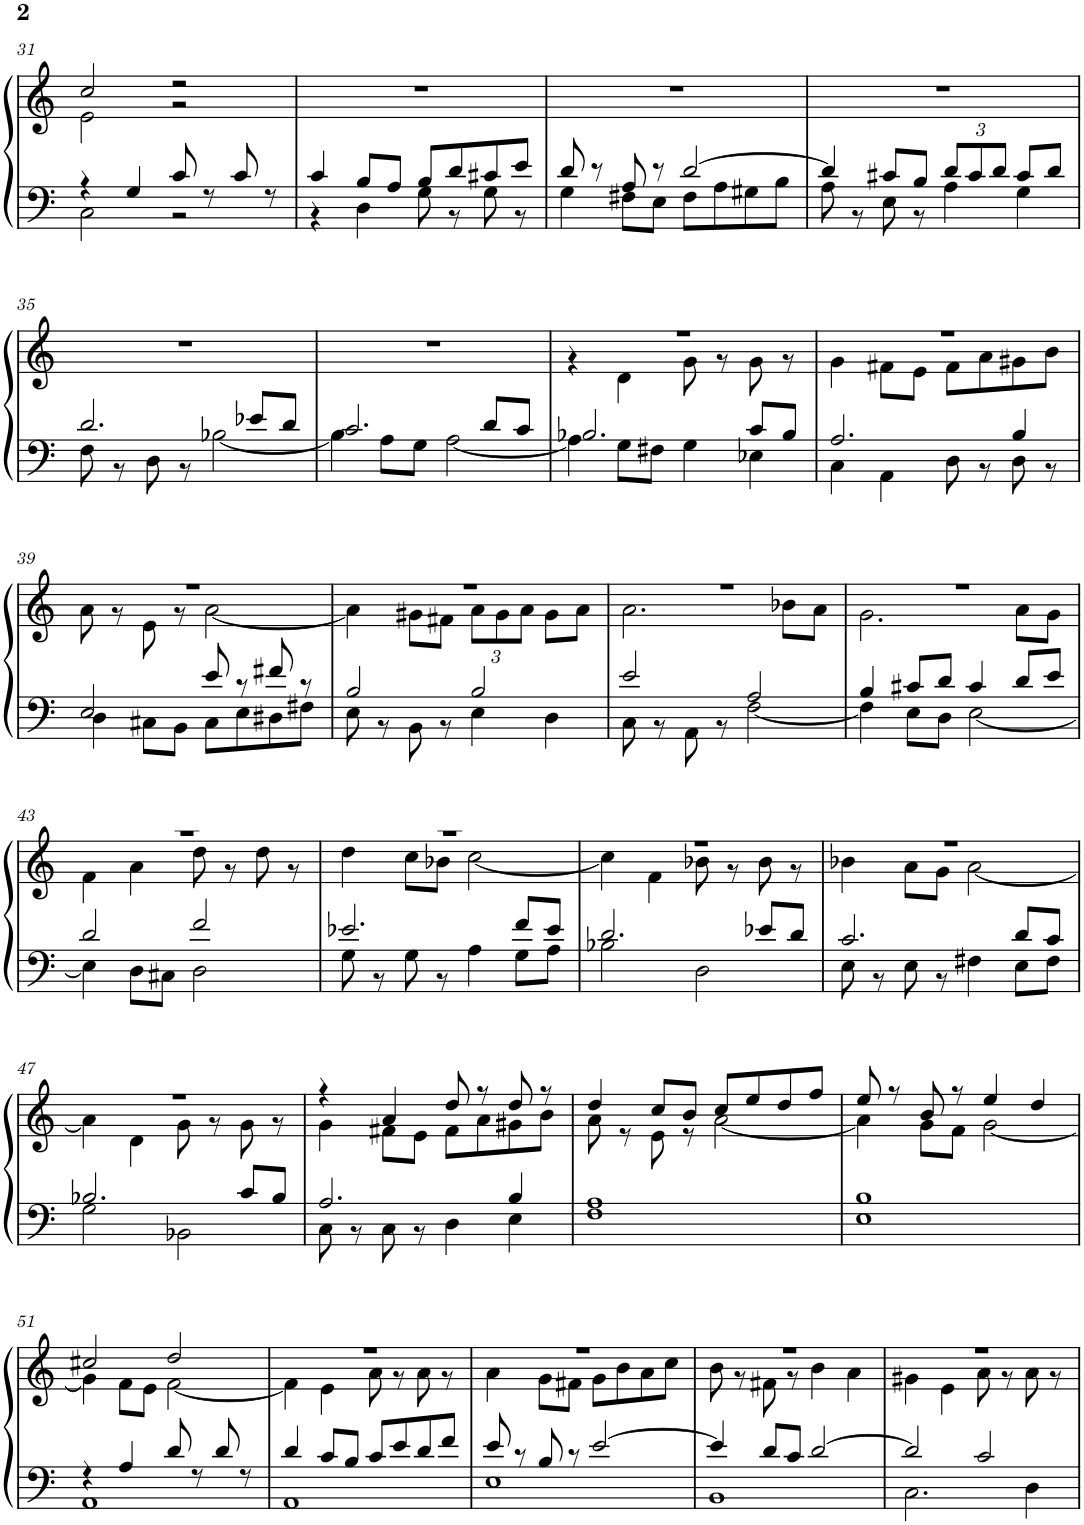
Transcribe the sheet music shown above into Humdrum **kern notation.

**kern	**kern
*part2	*part1
*staff2	*staff1
*I"Tenor.	*I"Soprano.
!!LO:PB:g=z
*clefF4	*clefG2
*k[]	*k[]
*M2/2	*M2/2
=31	=31
*^	*^
4r	2C\	2cc/	2e\
4G/	.	.	.
8c/	2r	2r	2r
8r	.	.	.
8c/	.	.	.
8r	.	.	.
*	*	*v	*v
=32	=32	=32
4c/	4r	1r
8B/L	4D\	.
8A/J	.	.
8B/L	8G\	.
8d/	8r	.
8c#X/	8G\	.
8e/J	8r	.
=33	=33	=33
8d/	4G\	1r
8r	.	.
8A/	8F#X\L	.
8r	8E\J	.
[2d/	8F#\L	.
.	8A\	.
.	8G#X\	.
.	8B\J	.
=34	=34	=34
4d/]	8A\	1r
.	8r	.
8c#X/L	8E\	.
8B/J	8r	.
*Xbrackettup	*	*
12d/L	4A\	.
12c#/	.	.
12d/J	.	.
8c#/L	4G\	.
8d/J	.	.
!!LO:LB:g=z
=35	=35	=35
2.d/	8F\	1r
.	8r	.
.	8D\	.
.	8r	.
.	[2B-X\	.
8e-X/L	.	.
8d/J	.	.
=36	=36	=36
2.c/	4B-\]	1r
.	8A\L	.
.	8G\J	.
.	[2A\	.
8d/L	.	.
8c/J	.	.
=37	=37	=37
*	*	*^
2.B-X/	4A\]	1r	4r
.	8G\L	.	4d\
.	8F#X\J	.	.
.	4G\	.	8g\
.	.	.	8r
8c/L	4E-X\	.	8g\
8B-/J	.	.	8r
=38	=38	=38	=38
2.A/	4C\	1r	4g\
.	4AA\	.	8f#X\L
.	.	.	8e\J
.	8D\	.	8f#\L
.	8r	.	8a\
4B/	8D\	.	8g#X\
.	8r	.	8b\J
!!LO:LB:g=z	!!
=39	=39	=39	=39
2E/	4D\	1r	8a\
.	.	.	8r
.	8C#X\L	.	8e\
.	8BB\J	.	8r
8e/	8C#\L	.	[2a\
8r	8E\	.	.
8f#X/	8D#X\	.	.
8r	8F#X\J	.	.
=40	=40	=40	=40
2B/	8E\	1r	4a\]
.	8r	.	.
.	8BB\	.	8g#X\L
.	8r	.	8f#X\J
*	*	*	*Xbrackettup
2B/	4E\	.	12a\L
.	.	.	12g#\
.	.	.	12a\J
.	4D\	.	8g#\L
.	.	.	8a\J
=41	=41	=41	=41
2e/	8C\	1r	2.a\
.	8r	.	.
.	8AA\	.	.
.	8r	.	.
2A/	[2F\	.	.
.	.	.	8b-X\L
.	.	.	8a\J
=42	=42	=42	=42
4B/	4F\]	1r	2.g\
8c#X/L	8E\L	.	.
8d/J	8D\J	.	.
4c#/	[2E\	.	.
8d/L	.	.	8a\L
8e/J	.	.	8g\J
!!LO:LB:g=z	!!
=43	=43	=43	=43
2d/	4E\]	1r	4f\
.	8D\L	.	4a\
.	8C#X\J	.	.
2f/	2D\	.	8dd\
.	.	.	8r
.	.	.	8dd\
.	.	.	8r
=44	=44	=44	=44
2.e-X/	8G\	1r	4dd\
.	8r	.	.
.	8G\	.	8cc\L
.	8r	.	8b-X\J
.	4A\	.	[2cc\
8f/L	8G\L	.	.
8e-/J	8A\J	.	.
=45	=45	=45	=45
2.d/	2B-X\	1r	4cc\]
.	.	.	4f\
.	2D\	.	8b-X\
.	.	.	8r
8e-X/L	.	.	8b-\
8d/J	.	.	8r
=46	=46	=46	=46
2.c/	8E\	1r	4b-X\
.	8r	.	.
.	8E\	.	8a\L
.	8r	.	8g\J
.	4F#X\	.	[2a\
8d/L	8E\L	.	.
8c/J	8F#\J	.	.
!!LO:LB:g=z	!!
=47	=47	=47	=47
2.B-X/	2G\	1r	4a\]
.	.	.	4d\
.	2BB-X\	.	8g\
.	.	.	8r
8c/L	.	.	8g\
8B-/J	.	.	8r
=48	=48	=48	=48
2.A/	8C\	4r	4g\
.	8r	.	.
.	8C\	4a/	8f#X\L
.	8r	.	8e\J
.	4D\	8dd/	8f#\L
.	.	8r	8a\
4B/	4E\	8dd/	8g#X\
.	.	8r	8b\J
=49	=49	=49	=49
1A	1F	4dd/	8a\
.	.	.	8r
.	.	8cc/L	8e\
.	.	8b/J	8r
.	.	8cc/L	[2a\
.	.	8ee/	.
.	.	8dd/	.
.	.	8ff/J	.
=50	=50	=50	=50
1B	1E	8ee/	4a\]
.	.	8r	.
.	.	8b/	8g\L
.	.	8r	8f\J
.	.	4ee/	[2g\
.	.	4dd/	.
!!LO:LB:g=z	!!
=51	=51	=51	=51
4r	1AA	2cc#X/	4g\]
4A/	.	.	8f\L
.	.	.	8e\J
8d/	.	2dd/	[2f\
8r	.	.	.
8d/	.	.	.
8r	.	.	.
=52	=52	=52	=52
4d/	1AA	1r	4f\]
8c/L	.	.	4e\
8B/J	.	.	.
8c/L	.	.	8a\
8e/	.	.	8r
8d/	.	.	8a\
8f/J	.	.	8r
=53	=53	=53	=53
8e/	1E	1r	4a\
8r	.	.	.
8B/	.	.	8g\L
8r	.	.	8f#X\J
[2e/	.	.	8g\L
.	.	.	8b\
.	.	.	8a\
.	.	.	8cc\J
=54	=54	=54	=54
4e/]	1BB	1r	8b\
.	.	.	8r
8d/L	.	.	8f#X\
8c/J	.	.	8r
[2d/	.	.	4b\
.	.	.	4a\
=55	=55	=55	=55
2d/]	2.C\	1r	4g#X\
.	.	.	4e\
2c/	.	.	8a\
.	.	.	8r
.	4D\	.	8a\
.	.	.	8r
*v	*v	*	*
*	*v	*v
=	=
*-	*-
